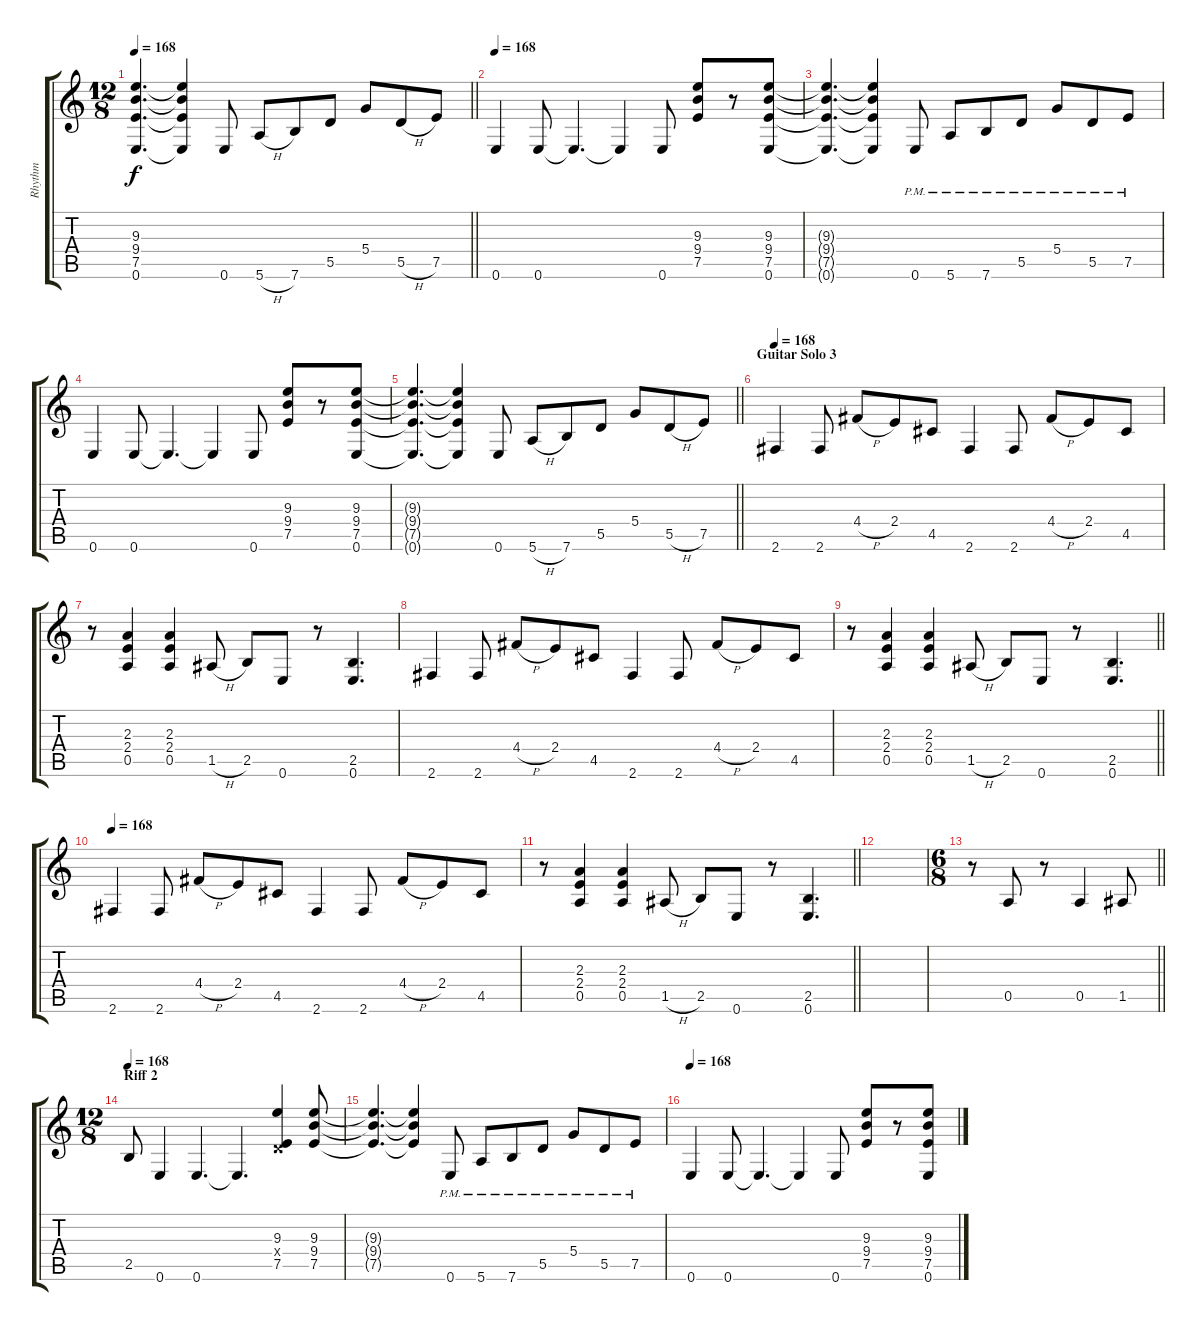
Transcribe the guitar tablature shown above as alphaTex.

\track ("Rhythm" "Rhythm") {instrument overdrivenguitar}
\staff {score tabs}
\tuning (E4 B3 G3 D3 A2 E2) {hide}
\ts (12 8)
\tempo 168
\clef g2
\barLineRight lightlight
\ks c
(9.3{t} 9.4{t} 7.5{t} 0.6{t}).4{d dy f} (9.3{t} 9.4{t} 7.5{t} 0.6{t}).4 0.6.8 5.6{h}.8 7.6.8 5.5.8 5.4.8 5.5{h}.8 7.5.8 |
\tempo 168
0.6.4 0.6.8 0.6{t}.4{d} 0.6{t}.4 0.6.8 (9.3 9.4 7.5).8 r.8 (9.3 9.4 7.5 0.6).8 |
(9.3{t} 9.4{t} 7.5{t} 0.6{t}).4{d} (9.3{t} 9.4{t} 7.5{t} 0.6{t}).4 0.6{pm}.8 5.6{pm}.8 7.6{pm}.8 5.5{pm}.8 5.4{pm}.8 5.5{pm}.8 7.5{pm}.8 |
0.6.4 0.6.8 0.6{t}.4{d} 0.6{t}.4 0.6.8 (9.3 9.4 7.5).8 r.8 (9.3 9.4 7.5 0.6).8 |
\barLineRight lightlight
(9.3{t} 9.4{t} 7.5{t} 0.6{t}).4{d} (9.3{t} 9.4{t} 7.5{t} 0.6{t}).4 0.6.8 5.6{h}.8 7.6.8 5.5.8 5.4.8 5.5{h}.8 7.5.8 |
\section ("" "Guitar Solo 3")
\tempo 168
2.6.4 2.6.8 4.4{h}.8 2.4.8 4.5.8 2.6.4 2.6.8 4.4{h}.8 2.4.8 4.5.8 |
r.8 (2.3 2.4 0.5).4 (2.3 2.4 0.5).4 1.5{h}.8 2.5.8 0.6.8 r.8 (2.5 0.6).4{d} |
2.6.4 2.6.8 4.4{h}.8 2.4.8 4.5.8 2.6.4 2.6.8 4.4{h}.8 2.4.8 4.5.8 |
\barLineRight lightlight
r.8 (2.3 2.4 0.5).4 (2.3 2.4 0.5).4 1.5{h}.8 2.5.8 0.6.8 r.8 (2.5 0.6).4{d} |
\tempo 168
2.6.4 2.6.8 4.4{h}.8 2.4.8 4.5.8 2.6.4 2.6.8 4.4{h}.8 2.4.8 4.5.8 |
\barLineRight lightlight
r.8 (2.3 2.4 0.5).4 (2.3 2.4 0.5).4 1.5{h}.8 2.5.8 0.6.8 r.8 (2.5 0.6).4{d} |
|
\ts (6 8)
\barLineRight lightlight
r.8 0.5.8 r.8 0.5.4 1.5.8 |
\ts (12 8)
\section ("" "Riff 2")
\tempo 168
2.5.8 0.6.4 0.6.4{d} 0.6{t}.4{d} (9.3 0.4{x} 7.5).4 (9.3 9.4 7.5).8 |
(9.3{t} 9.4{t} 7.5{t}).4{d} (9.3{t} 9.4{t} 7.5{t}).4 0.6{pm}.8 5.6{pm}.8 7.6{pm}.8 5.5{pm}.8 5.4{pm}.8 5.5{pm}.8 7.5{pm}.8 |
\tempo 168
0.6.4 0.6.8 0.6{t}.4{d} 0.6{t}.4 0.6.8 (9.3 9.4 7.5).8 r.8 (9.3 9.4 7.5 0.6).8
